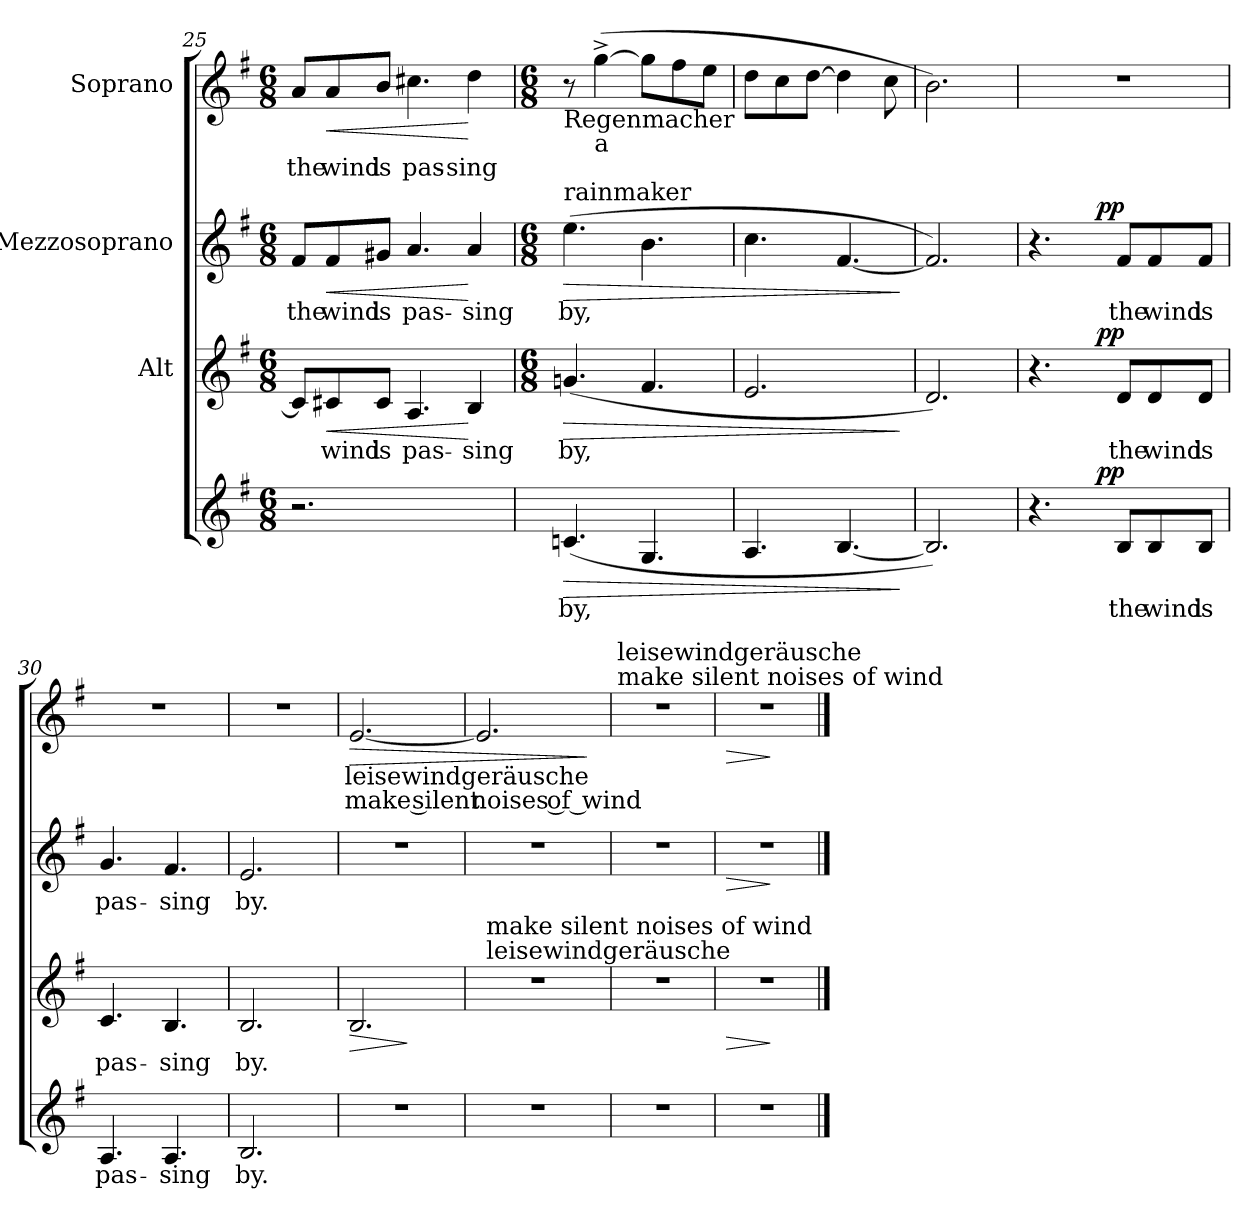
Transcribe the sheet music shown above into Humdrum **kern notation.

**kern	**text	**dynam	**kern	**text	**dynam	**kern	**text	**dynam	**kern	**text	**text	**dynam
*part4	*part4	*part4	*part3	*part3	*part3	*part2	*part2	*part2	*part1	*part1	*part1	*part1
*staff4	*staff4	*staff4	*staff3	*staff3	*staff3	*staff2	*staff2	*staff2	*staff1	*staff1	*staff1	*staff1
*	*	*	*I"Alt	*	*	*I"Mezzosoprano	*	*	*I"Soprano	*	*	*
*clefG2	*	*	*clefG2	*	*	*clefG2	*	*	*clefG2	*	*	*
*k[f#]	*	*	*k[f#]	*	*	*k[f#]	*	*	*k[f#]	*	*	*
*G:	*	*	*G:	*	*	*G:	*	*	*G:	*	*	*
*M6/8	*	*	*M6/8	*	*	*M6/8	*	*	*M6/8	*	*	*
=25	=25	=25	=25	=25	=25	=25	=25	=25	=25	=25	=25	=25
!	!	!	!	!	!	!	!LO:LY:b	!	!	!LO:LY:b	!	!
2.r	.	.	8c#/L]	.	.	8f#/L	the	.	8a/L	the	.	.
!	!	!	!	!LO:LY:b	!LO:HP:b	!	!LO:LY:b	!LO:HP:b	!	!LO:LY:b	!	!LO:HP:b
.	.	.	8c#X/	wind	<	8f#/	wind	<	8a/	wind	.	<
!	!	!	!	!LO:LY:b	!	!	!LO:LY:b	!	!	!LO:LY:b	!	!
.	.	.	8c#/J	is	.	8g#X/J	is	.	8b/J	is	.	.
!	!	!	!	!LO:LY:b	!	!	!LO:LY:b	!	!	!LO:LY:b	!	!
.	.	.	4.A/	pas-	.	4.a/	pas-	.	4.cc#X\	pas-	.	.
!	!	!	!	!LO:LY:b	!	!	!LO:LY:b	!	!	!LO:LY:b	!	!
4ryy	.	.	4B/	-sing	[	4a/	-sing	[	4dd\	-sing	.	[
!!LO:PB:g=z
=26	=26	=26	=26	=26	=26	=26	=26	=26	=26	=26	=26	=26
*	*	*	*M6/8	*	*	*M6/8	*	*	*M6/8	*	*	*
!	!	!	!	!	!	!	!	!	!LO:TX:b:t=Regenmacher	!	!	!
!	!	!	!	!	!	!LO:TX:a:t=rainmaker	!	!	!	!	!	!
!	!LO:LY:b	!LO:HP:b	!	!LO:LY:b	!LO:HP:b	!	!LO:LY:b	!LO:HP:b	!	!	!	!
(<4.cn/	by,	>	(<4.gn/	by,	>	(>4.ee\	by,	>	8r	.	.	.
!	!	!	!	!	!	!	!	!	!LO:TX:b:t=a	!	!	!
.	.	.	.	.	.	.	.	.	(>[>4gg^>\	.	.	.
4.G/	.	.	4.f#/	.	.	4.b\	.	.	8gg\L]	.	.	.
.	.	.	.	.	.	.	.	.	8ff#\	.	.	.
.	.	.	.	.	.	.	.	.	8ee\J	.	.	.
=27	=27	=27	=27	=27	=27	=27	=27	=27	=27	=27	=27	=27
4.A/	.	.	2.e/	.	.	4.cc\	.	.	8dd\L	.	.	.
.	.	.	.	.	.	.	.	.	8cc\	.	.	.
.	.	.	.	.	.	.	.	.	[>8dd\J	.	.	.
[<4.B/	.	.	.	.	.	[<4.f#/	.	.	4dd\]	.	.	.
.	.	.	.	.	.	.	.	.	8cc\	.	.	.
.	.	]	.	.	]	.	.	]	.	.	.	.
=28	=28	=28	=28	=28	=28	=28	=28	=28	=28	=28	=28	=28
2.B/])	.	.	2.d/)	.	.	2.f#/])	.	.	2.b\)	.	.	.
=29	=29	=29	=29	=29	=29	=29	=29	=29	=29	=29	=29	=29
!	!	!	!	!	!	!	!	!	!LO:N:vis=1	!	!	!
*^	*	*	*^	*	*	*^	*	*	*	*	*	*
4.r	4ryy	.	.	4.r	4ryy	.	.	4.r	4ryy	.	.	2.r	.	.	.
.	16ryy	.	.	.	16ryy	.	.	.	16ryy	.	.	.	.	.	.
!	!	!	!LO:DY:a	!	!	!	!LO:DY:a	!	!	!	!LO:DY:a	!	!	!	!
.	4..ryy	.	pp	.	4..ryy	.	pp	.	4..ryy	.	pp	.	.	.	.
!	!	!LO:LY:b	!	!	!	!LO:LY:b	!	!	!	!LO:LY:b	!	!	!	!	!
8B/L	.	the	.	8d/L	.	the	.	8f#/L	.	the	.	.	.	.	.
!	!	!LO:LY:b	!	!	!	!LO:LY:b	!	!	!	!LO:LY:b	!	!	!	!	!
8B/	.	wind	.	8d/	.	wind	.	8f#/	.	wind	.	.	.	.	.
!	!	!LO:LY:b	!	!	!	!LO:LY:b	!	!	!	!LO:LY:b	!	!	!	!	!
8B/J	.	is	.	8d/J	.	is	.	8f#/J	.	is	.	.	.	.	.
=30	=30	=30	=30	=30	=30	=30	=30	=30	=30	=30	=30	=30	=30	=30	=30
!	!	!LO:LY:b	!	!	!	!LO:LY:b	!	!	!	!LO:LY:b	!	!LO:N:vis=1	!	!	!
*v	*v	*	*	*	*	*	*	*v	*v	*	*	*	*	*	*
*	*	*	*v	*v	*	*	*	*	*	*	*	*	*
4.A/	pas-	.	4.c/	pas-	.	4.g/	pas-	.	2.r	.	.	.
!	!LO:LY:b	!	!	!LO:LY:b	!	!	!LO:LY:b	!	!	!	!	!
4.A/	-sing	.	4.B/	-sing	.	4.f#/	-sing	.	.	.	.	.
=31	=31	=31	=31	=31	=31	=31	=31	=31	=31	=31	=31	=31
!	!LO:LY:b	!	!	!LO:LY:b	!	!	!LO:LY:b	!	!LO:N:vis=1	!	!	!
2.B/	by.	.	2.B/	by.	.	2.e/	by.	.	2.r	.	.	.
!!LO:LB:g=z
=32	=32	=32	=32	=32	=32	=32	=32	=32	=32	=32	=32	=32
!	!	!	!	!	!LO:HP:b	!	!	!	!	!LO:LY:b	!LO:LY:b	!LO:HP:b
2.r	.	.	2.B/	.	>	2.r	.	.	[<2.e/	leisewindgeräusche	make silent	>
.	.	.	.	.	]	.	.	.	.	.	.	.
=33	=33	=33	=33	=33	=33	=33	=33	=33	=33	=33	=33	=33
!	!	!	!	!	!	!	!	!	!	!	!LO:LY:b:rj	!
*	*	*	*^	*	*	*	*	*	*	*	*	*
2.r	.	.	2.r	64ryy	.	.	2.r	.	.	2.e/]	.	noises of wind	.
!	!	!	!	!LO:TX:a:t=leisewindgeräusche	!	!	!	!	!	!	!	!	!
!	!	!	!	!LO:TX:a:t=make silent noises of wind	!	!	!	!	!	!	!	!	!
.	.	.	.	2ryy	.	.	.	.	.	.	.	.	.
.	.	.	.	8...ryy	.	.	.	.	.	.	.	.	.
.	.	.	.	.	.	.	.	.	.	.	.	.	]
=34	=34	=34	=34	=34	=34	=34	=34	=34	=34	=34	=34	=34	=34
!	!	!	!	!	!	!	!	!	!	!LO:TX:a:t=make silent noises of wind	!	!	!
!	!	!	!	!	!	!	!	!	!	!LO:TX:a:t=leisewindgeräusche	!	!	!
*	*	*	*v	*v	*	*	*	*	*	*	*	*	*
2.r	.	.	2.r	.	.	2.r	.	.	2.r	.	.	.
=35	=35	=35	=35	=35	=35	=35	=35	=35	=35	=35	=35	=35
!	!	!	!	!	!LO:HP:b	!	!	!LO:HP:b	!	!	!	!LO:HP:b
2.r	.	.	2.r	.	>	2.r	.	>	2.r	.	.	>
.	.	.	.	.	]	.	.	]	.	.	.	]
==	==	==	==	==	==	==	==	==	==	==	==	==
*-	*-	*-	*-	*-	*-	*-	*-	*-	*-	*-	*-	*-
